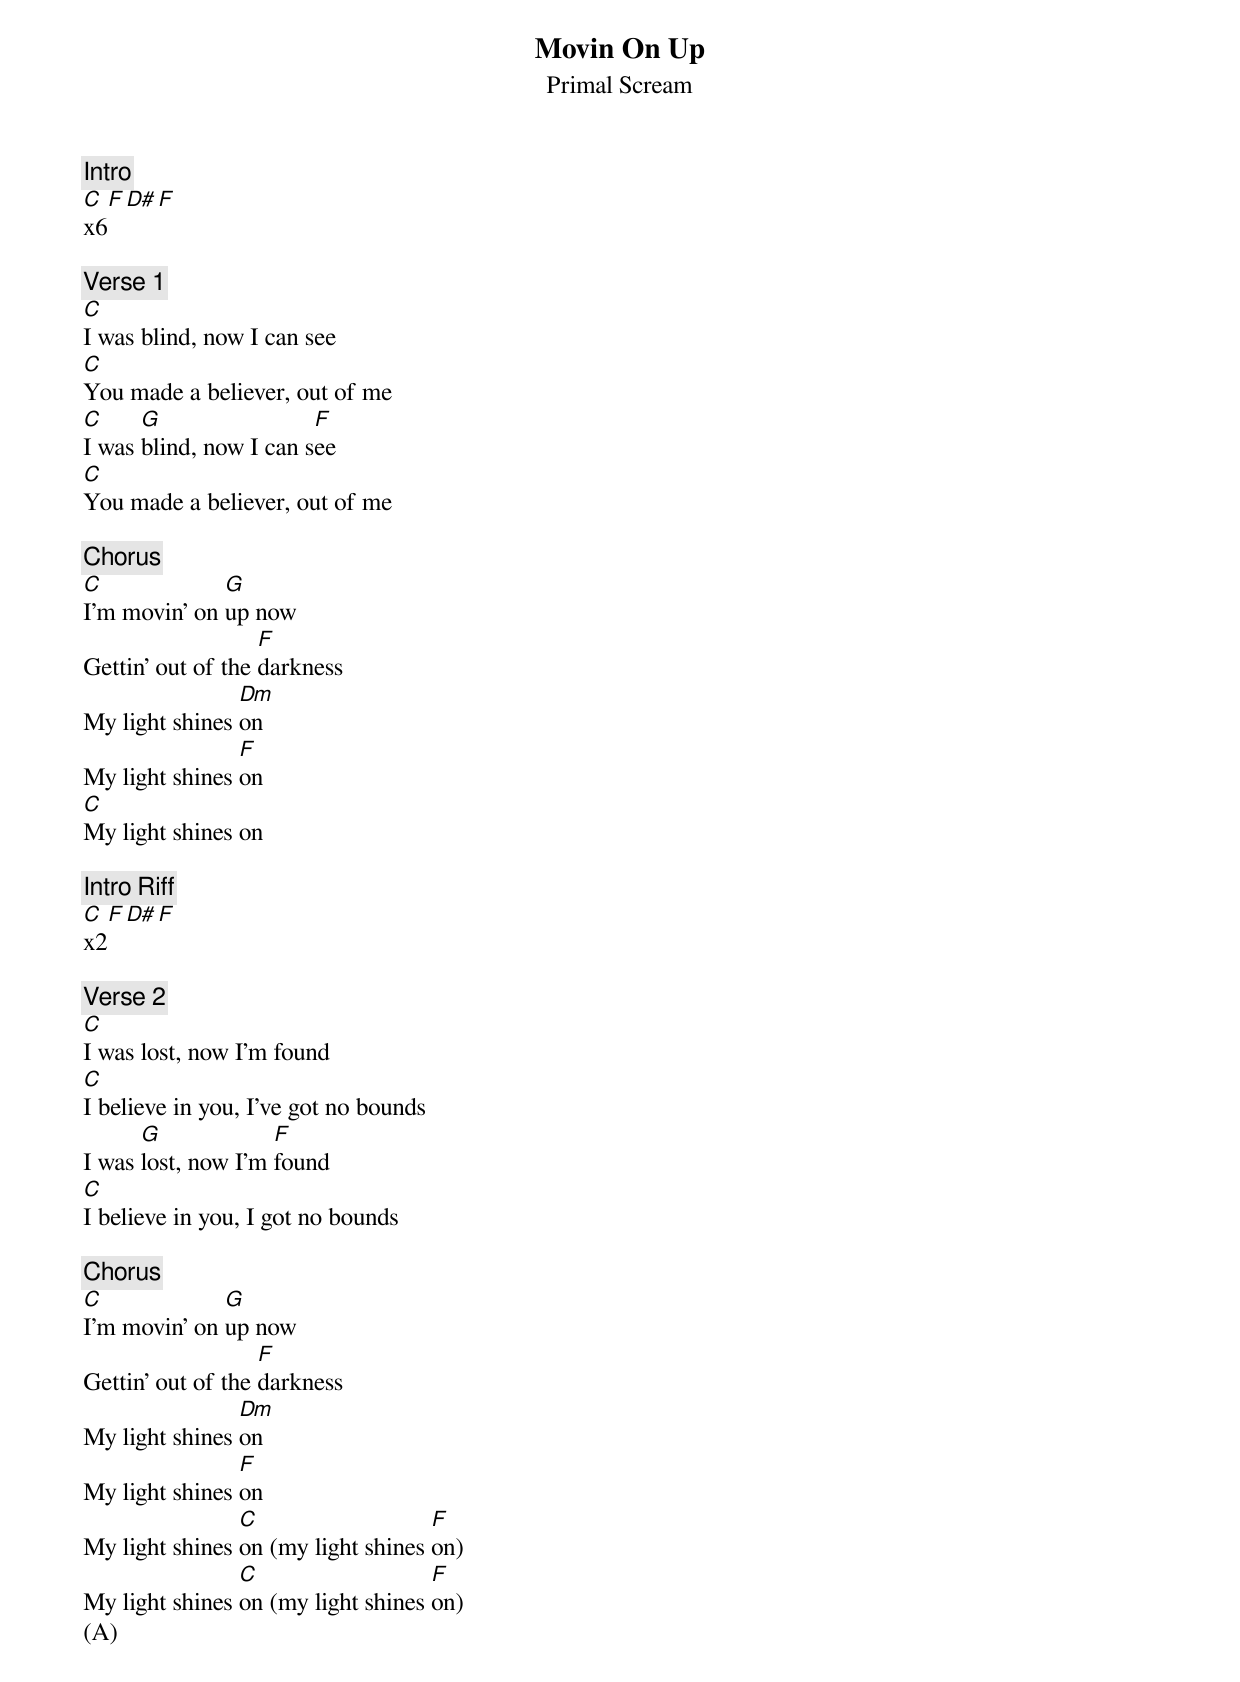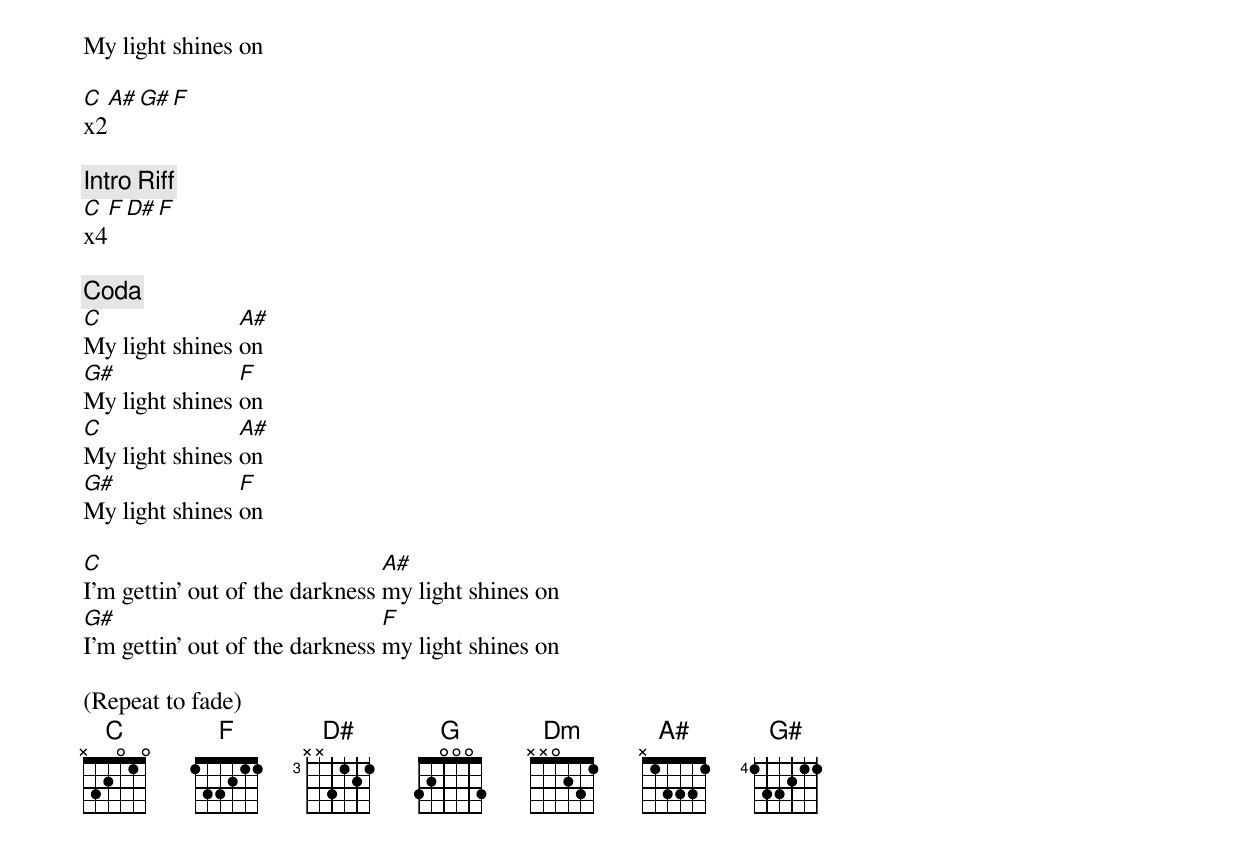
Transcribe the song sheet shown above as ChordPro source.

{t: Movin On Up}
{st: Primal Scream}

{c: Intro}
[C]x6[F][D#][F]

{c: Verse 1}
[C]I was blind, now I can see
[C]You made a believer, out of me
[C]I was [G]blind, now I can s[F]ee
[C]You made a believer, out of me

{c: Chorus}
[C]I'm movin' on [G]up now
Gettin' out of the [F]darkness
My light shines [Dm]on
My light shines [F]on
[C]My light shines on

{c: Intro Riff}
[C]x2[F][D#][F]

{c: Verse 2}
[C]I was lost, now I'm found
[C]I believe in you, I've got no bounds
I was [G]lost, now I'm [F]found
[C]I believe in you, I got no bounds

{c: Chorus}
[C]I'm movin' on [G]up now
Gettin' out of the [F]darkness
My light shines [Dm]on
My light shines [F]on
My light shines [C]on (my light shines [F]on)
My light shines [C]on (my light shines [F]on)
(A)
My light shines on

[C]x2[A#][G#][F]

{c: Intro Riff}
[C]x4[F][D#][F]

{c: Coda}
[C]My light shines [A#]on
[G#]My light shines [F]on
[C]My light shines [A#]on
[G#]My light shines [F]on

[C]I'm gettin' out of the darkness [A#]my light shines on
[G#]I'm gettin' out of the darkness [F]my light shines on

(Repeat to fade)
